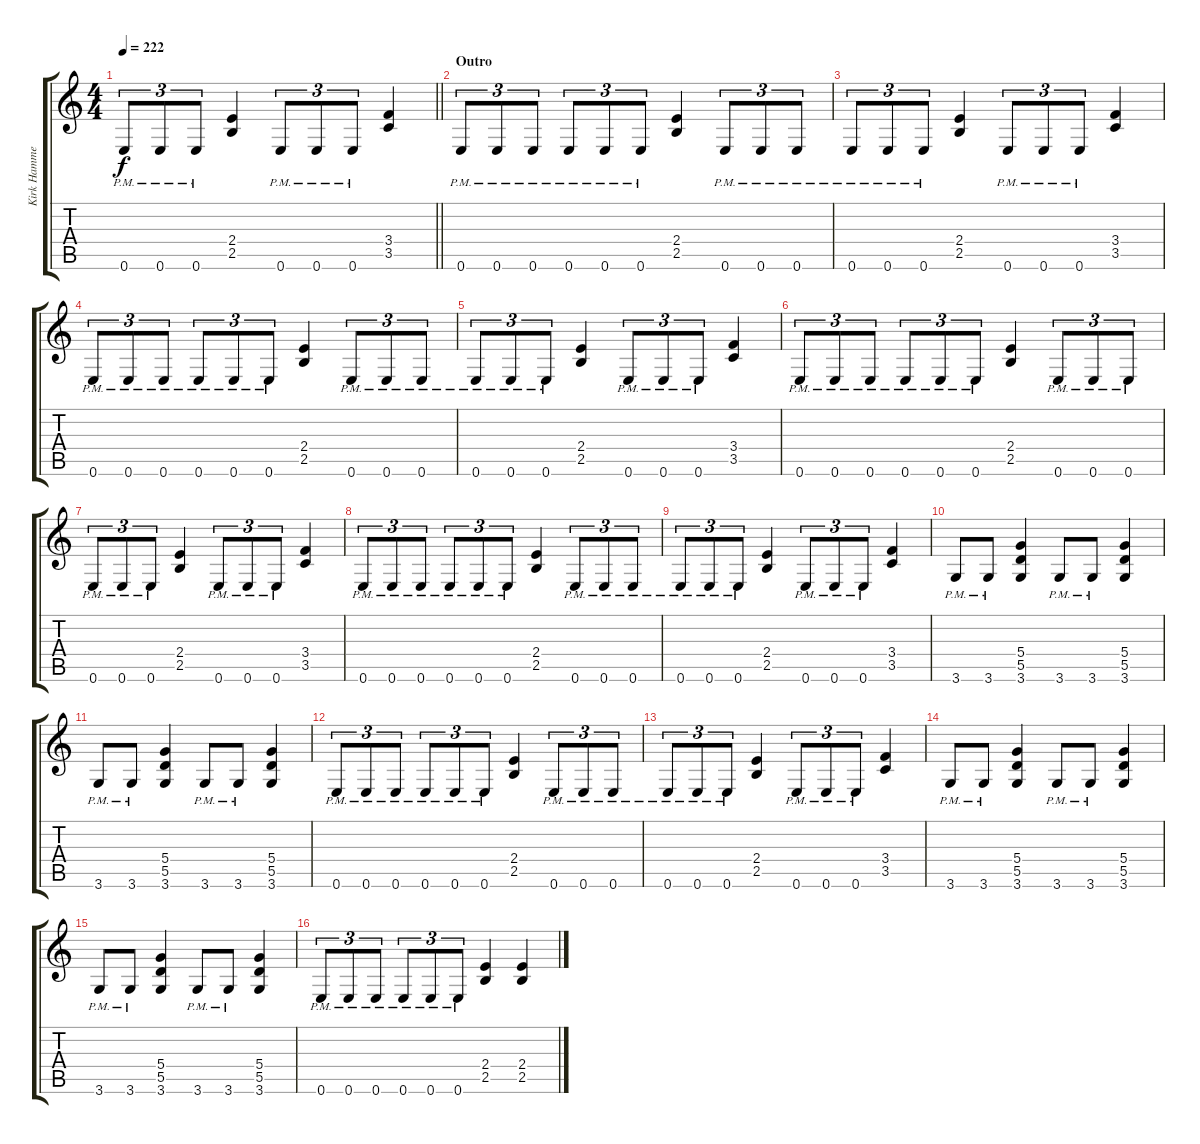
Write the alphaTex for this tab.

\track ("Kirk Hammett (Rhythm)" "Kirk Hamme") {instrument distortionguitar}
\staff {score tabs}
\tuning (E4 B3 G3 D3 A2 E2) {hide}
\ts (4 4)
\tempo 222
\clef g2
\barLineRight lightlight
\ks c
0.6{pm}.8{tu (3 2) dy f} 0.6{pm}.8{tu (3 2)} 0.6{pm}.8{tu (3 2)} (2.4 2.5).4 0.6{pm}.8{tu (3 2)} 0.6{pm}.8{tu (3 2)} 0.6{pm}.8{tu (3 2)} (3.4 3.5).4 |
\section ("" "Outro")
0.6{pm}.8{tu (3 2)} 0.6{pm}.8{tu (3 2)} 0.6{pm}.8{tu (3 2)} 0.6{pm}.8{tu (3 2)} 0.6{pm}.8{tu (3 2)} 0.6{pm}.8{tu (3 2)} (2.4 2.5).4 0.6{pm}.8{tu (3 2)} 0.6{pm}.8{tu (3 2)} 0.6{pm}.8{tu (3 2)} |
0.6{pm}.8{tu (3 2)} 0.6{pm}.8{tu (3 2)} 0.6{pm}.8{tu (3 2)} (2.4 2.5).4 0.6{pm}.8{tu (3 2)} 0.6{pm}.8{tu (3 2)} 0.6{pm}.8{tu (3 2)} (3.4 3.5).4 |
0.6{pm}.8{tu (3 2)} 0.6{pm}.8{tu (3 2)} 0.6{pm}.8{tu (3 2)} 0.6{pm}.8{tu (3 2)} 0.6{pm}.8{tu (3 2)} 0.6{pm}.8{tu (3 2)} (2.4 2.5).4 0.6{pm}.8{tu (3 2)} 0.6{pm}.8{tu (3 2)} 0.6{pm}.8{tu (3 2)} |
0.6{pm}.8{tu (3 2)} 0.6{pm}.8{tu (3 2)} 0.6{pm}.8{tu (3 2)} (2.4 2.5).4 0.6{pm}.8{tu (3 2)} 0.6{pm}.8{tu (3 2)} 0.6{pm}.8{tu (3 2)} (3.4 3.5).4 |
0.6{pm}.8{tu (3 2)} 0.6{pm}.8{tu (3 2)} 0.6{pm}.8{tu (3 2)} 0.6{pm}.8{tu (3 2)} 0.6{pm}.8{tu (3 2)} 0.6{pm}.8{tu (3 2)} (2.4 2.5).4 0.6{pm}.8{tu (3 2)} 0.6{pm}.8{tu (3 2)} 0.6{pm}.8{tu (3 2)} |
0.6{pm}.8{tu (3 2)} 0.6{pm}.8{tu (3 2)} 0.6{pm}.8{tu (3 2)} (2.4 2.5).4 0.6{pm}.8{tu (3 2)} 0.6{pm}.8{tu (3 2)} 0.6{pm}.8{tu (3 2)} (3.4 3.5).4 |
0.6{pm}.8{tu (3 2)} 0.6{pm}.8{tu (3 2)} 0.6{pm}.8{tu (3 2)} 0.6{pm}.8{tu (3 2)} 0.6{pm}.8{tu (3 2)} 0.6{pm}.8{tu (3 2)} (2.4 2.5).4 0.6{pm}.8{tu (3 2)} 0.6{pm}.8{tu (3 2)} 0.6{pm}.8{tu (3 2)} |
0.6{pm}.8{tu (3 2)} 0.6{pm}.8{tu (3 2)} 0.6{pm}.8{tu (3 2)} (2.4 2.5).4 0.6{pm}.8{tu (3 2)} 0.6{pm}.8{tu (3 2)} 0.6{pm}.8{tu (3 2)} (3.4 3.5).4 |
3.6{pm}.8 3.6{pm}.8 (5.4 5.5 3.6).4 3.6{pm}.8 3.6{pm}.8 (5.4 5.5 3.6).4 |
3.6{pm}.8 3.6{pm}.8 (5.4 5.5 3.6).4 3.6{pm}.8 3.6{pm}.8 (5.4 5.5 3.6).4 |
0.6{pm}.8{tu (3 2)} 0.6{pm}.8{tu (3 2)} 0.6{pm}.8{tu (3 2)} 0.6{pm}.8{tu (3 2)} 0.6{pm}.8{tu (3 2)} 0.6{pm}.8{tu (3 2)} (2.4 2.5).4 0.6{pm}.8{tu (3 2)} 0.6{pm}.8{tu (3 2)} 0.6{pm}.8{tu (3 2)} |
0.6{pm}.8{tu (3 2)} 0.6{pm}.8{tu (3 2)} 0.6{pm}.8{tu (3 2)} (2.4 2.5).4 0.6{pm}.8{tu (3 2)} 0.6{pm}.8{tu (3 2)} 0.6{pm}.8{tu (3 2)} (3.4 3.5).4 |
3.6{pm}.8 3.6{pm}.8 (5.4 5.5 3.6).4 3.6{pm}.8 3.6{pm}.8 (5.4 5.5 3.6).4 |
3.6{pm}.8 3.6{pm}.8 (5.4 5.5 3.6).4 3.6{pm}.8 3.6{pm}.8 (5.4 5.5 3.6).4 |
0.6{pm}.8{tu (3 2)} 0.6{pm}.8{tu (3 2)} 0.6{pm}.8{tu (3 2)} 0.6{pm}.8{tu (3 2)} 0.6{pm}.8{tu (3 2)} 0.6{pm}.8{tu (3 2)} (2.4 2.5).4 (2.4 2.5).4
